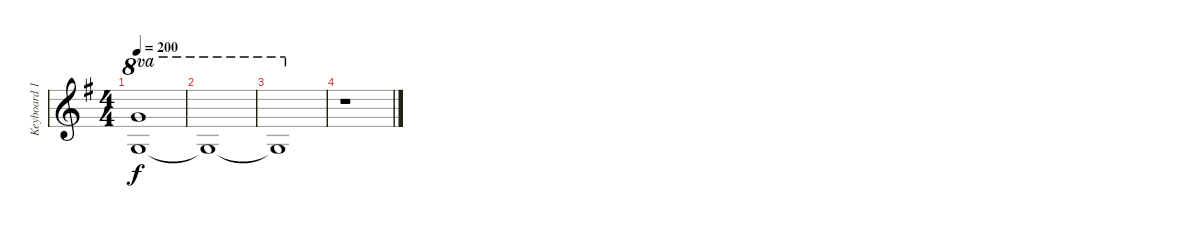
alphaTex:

\track ("Keyboard 1" "Keyboard 1") {instrument stringensemble1}
\staff {score}
\tuning (E4 B3 G3 D3 A2 E2) {hide}
\ts (4 4)
\tempo 200
\clef g2
\ks g
(20.2{t} 12.3{t}).1{ot 8va dy f} |
12.3{t}.1{ot 8va volume 0} |
12.3{t}.1{ot 8va} |
r.1
